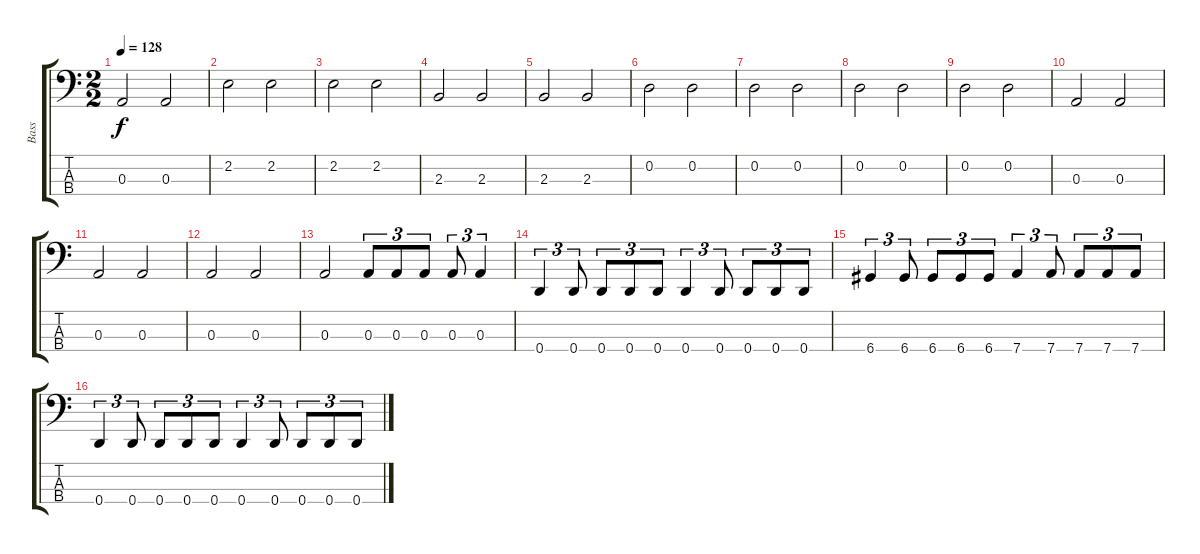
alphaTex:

\track ("Bass" "Bass") {instrument electricbasspick}
\staff {score tabs}
\tuning (G2 D2 A1 D1) {hide}
\ts (2 2)
\tempo 128
\clef f4
\ks c
0.3.2{dy f} 0.3.2 |
2.2.2 2.2.2 |
2.2.2 2.2.2 |
2.3.2 2.3.2 |
2.3.2 2.3.2 |
0.2.2 0.2.2 |
0.2.2 0.2.2 |
0.2.2 0.2.2 |
0.2.2 0.2.2 |
0.3.2 0.3.2 |
0.3.2 0.3.2 |
0.3.2 0.3.2 |
0.3.2 0.3.8{tu (3 2)} 0.3.8{tu (3 2)} 0.3.8{tu (3 2)} 0.3.8{tu (3 2)} 0.3.4{tu (3 2)} |
0.4.4{tu (3 2)} 0.4.8{tu (3 2)} 0.4.8{tu (3 2)} 0.4.8{tu (3 2)} 0.4.8{tu (3 2)} 0.4.4{tu (3 2)} 0.4.8{tu (3 2)} 0.4.8{tu (3 2)} 0.4.8{tu (3 2)} 0.4.8{tu (3 2)} |
6.4.4{tu (3 2)} 6.4.8{tu (3 2)} 6.4.8{tu (3 2)} 6.4.8{tu (3 2)} 6.4.8{tu (3 2)} 7.4.4{tu (3 2)} 7.4.8{tu (3 2)} 7.4.8{tu (3 2)} 7.4.8{tu (3 2)} 7.4.8{tu (3 2)} |
0.4.4{tu (3 2)} 0.4.8{tu (3 2)} 0.4.8{tu (3 2)} 0.4.8{tu (3 2)} 0.4.8{tu (3 2)} 0.4.4{tu (3 2)} 0.4.8{tu (3 2)} 0.4.8{tu (3 2)} 0.4.8{tu (3 2)} 0.4.8{tu (3 2)}
